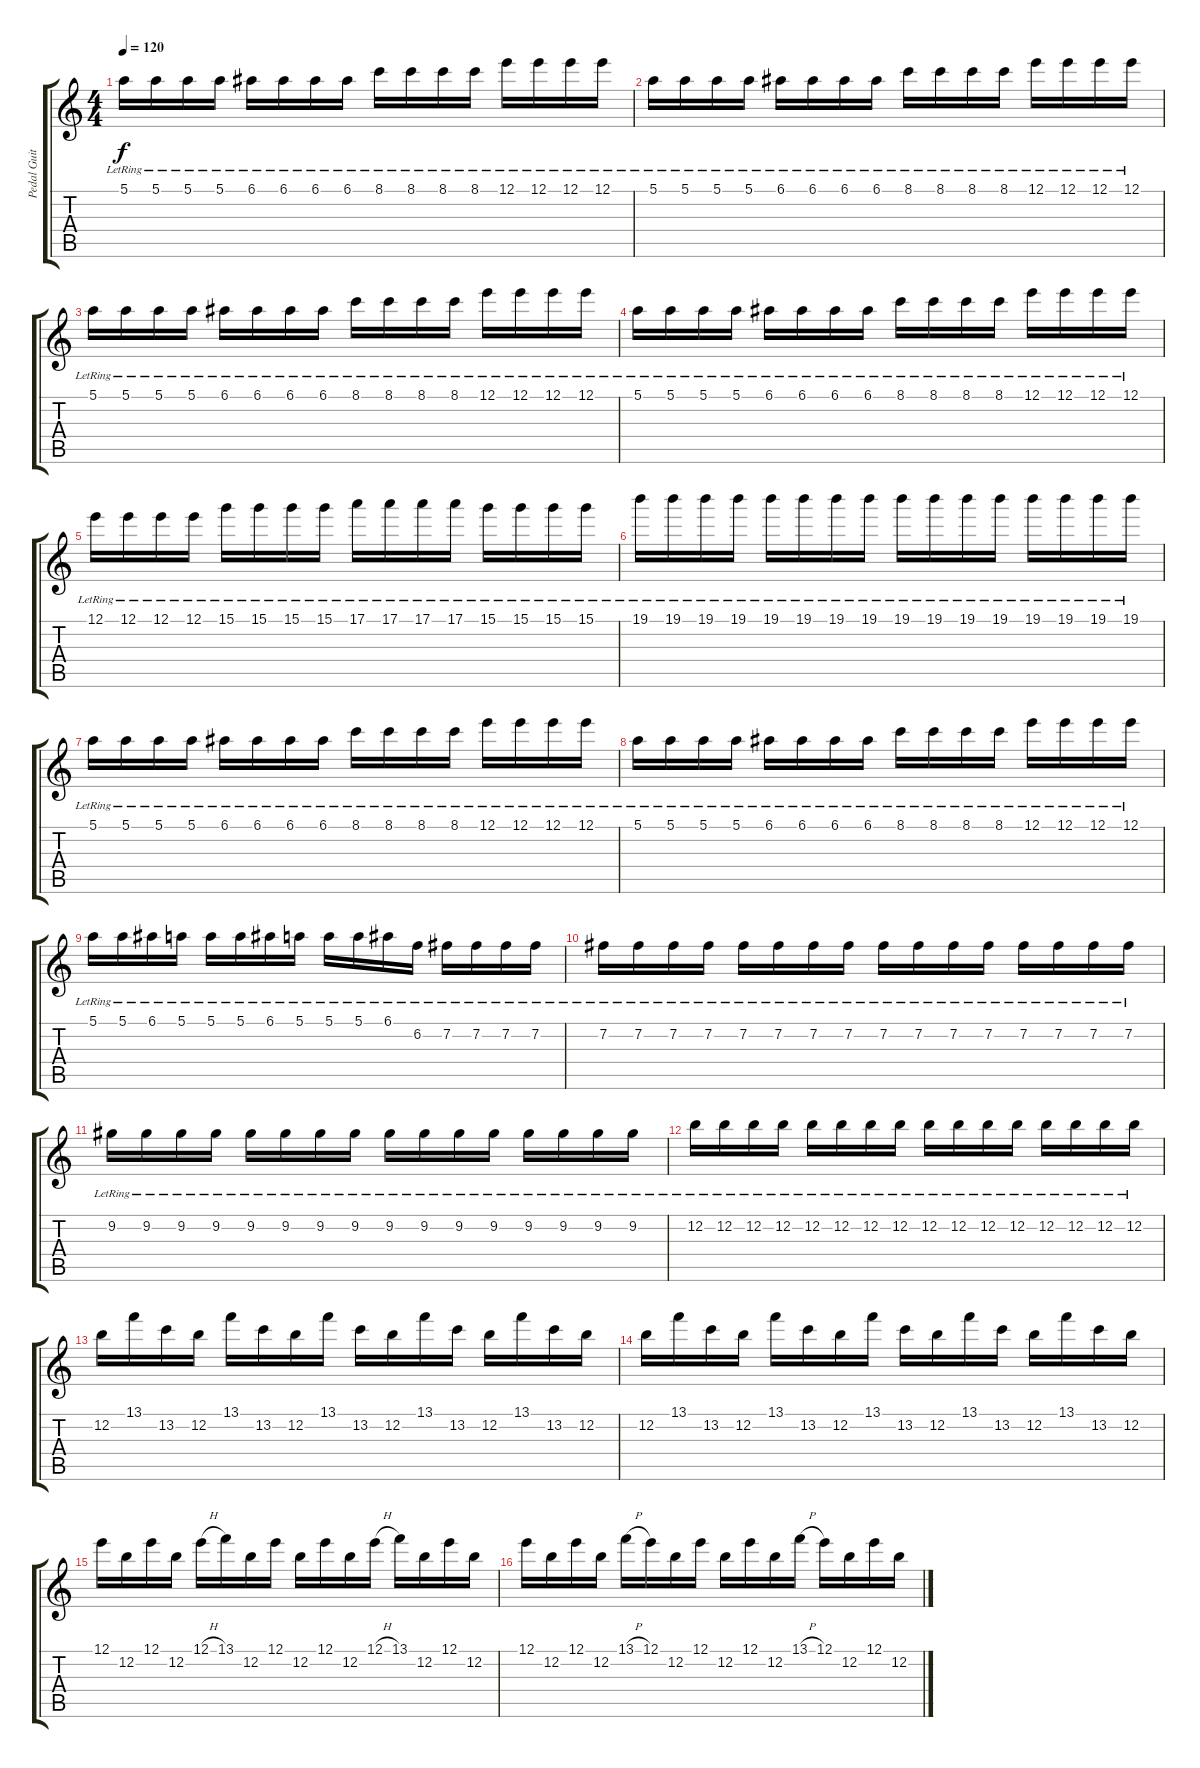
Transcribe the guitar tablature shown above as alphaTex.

\track ("Pedal Guitar" "Pedal Guit") {instrument overdrivenguitar}
\staff {score tabs}
\tuning (E4 B3 G3 D3 A2 E2) {hide}
\ts (4 4)
\tempo 120
\clef g2
\ks c
5.1{lr}.16{dy f} 5.1{lr}.16 5.1{lr}.16 5.1{lr}.16 6.1{lr}.16 6.1{lr}.16 6.1{lr}.16 6.1{lr}.16 8.1{lr}.16 8.1{lr}.16 8.1{lr}.16 8.1{lr}.16 12.1{lr}.16 12.1{lr}.16 12.1{lr}.16 12.1{lr}.16 |
5.1{lr}.16 5.1{lr}.16 5.1{lr}.16 5.1{lr}.16 6.1{lr}.16 6.1{lr}.16 6.1{lr}.16 6.1{lr}.16 8.1{lr}.16 8.1{lr}.16 8.1{lr}.16 8.1{lr}.16 12.1{lr}.16 12.1{lr}.16 12.1{lr}.16 12.1{lr}.16 |
5.1{lr}.16 5.1{lr}.16 5.1{lr}.16 5.1{lr}.16 6.1{lr}.16 6.1{lr}.16 6.1{lr}.16 6.1{lr}.16 8.1{lr}.16 8.1{lr}.16 8.1{lr}.16 8.1{lr}.16 12.1{lr}.16 12.1{lr}.16 12.1{lr}.16 12.1{lr}.16 |
5.1{lr}.16 5.1{lr}.16 5.1{lr}.16 5.1{lr}.16 6.1{lr}.16 6.1{lr}.16 6.1{lr}.16 6.1{lr}.16 8.1{lr}.16 8.1{lr}.16 8.1{lr}.16 8.1{lr}.16 12.1{lr}.16 12.1{lr}.16 12.1{lr}.16 12.1{lr}.16 |
12.1{lr}.16 12.1{lr}.16 12.1{lr}.16 12.1{lr}.16 15.1{lr}.16 15.1{lr}.16 15.1{lr}.16 15.1{lr}.16 17.1{lr}.16 17.1{lr}.16 17.1{lr}.16 17.1{lr}.16 15.1{lr}.16 15.1{lr}.16 15.1{lr}.16 15.1{lr}.16 |
19.1{lr}.16 19.1{lr}.16 19.1{lr}.16 19.1{lr}.16 19.1{lr}.16 19.1{lr}.16 19.1{lr}.16 19.1{lr}.16 19.1{lr}.16 19.1{lr}.16 19.1{lr}.16 19.1{lr}.16 19.1{lr}.16 19.1{lr}.16 19.1{lr}.16 19.1{lr}.16 |
5.1{lr}.16 5.1{lr}.16 5.1{lr}.16 5.1{lr}.16 6.1{lr}.16 6.1{lr}.16 6.1{lr}.16 6.1{lr}.16 8.1{lr}.16 8.1{lr}.16 8.1{lr}.16 8.1{lr}.16 12.1{lr}.16 12.1{lr}.16 12.1{lr}.16 12.1{lr}.16 |
5.1{lr}.16 5.1{lr}.16 5.1{lr}.16 5.1{lr}.16 6.1{lr}.16 6.1{lr}.16 6.1{lr}.16 6.1{lr}.16 8.1{lr}.16 8.1{lr}.16 8.1{lr}.16 8.1{lr}.16 12.1{lr}.16 12.1{lr}.16 12.1{lr}.16 12.1{lr}.16 |
5.1{lr}.16 5.1{lr}.16 6.1{lr}.16 5.1{lr}.16 5.1{lr}.16 5.1{lr}.16 6.1{lr}.16 5.1{lr}.16 5.1{lr}.16 5.1{lr}.16 6.1{lr}.16 6.2{lr}.16 7.2{lr}.16 7.2{lr}.16 7.2{lr}.16 7.2{lr}.16 |
7.2{lr}.16 7.2{lr}.16 7.2{lr}.16 7.2{lr}.16 7.2{lr}.16 7.2{lr}.16 7.2{lr}.16 7.2{lr}.16 7.2{lr}.16 7.2{lr}.16 7.2{lr}.16 7.2{lr}.16 7.2{lr}.16 7.2{lr}.16 7.2{lr}.16 7.2{lr}.16 |
9.2{lr}.16 9.2{lr}.16 9.2{lr}.16 9.2{lr}.16 9.2{lr}.16 9.2{lr}.16 9.2{lr}.16 9.2{lr}.16 9.2{lr}.16 9.2{lr}.16 9.2{lr}.16 9.2{lr}.16 9.2{lr}.16 9.2{lr}.16 9.2{lr}.16 9.2{lr}.16 |
12.2{lr}.16 12.2{lr}.16 12.2{lr}.16 12.2{lr}.16 12.2{lr}.16 12.2{lr}.16 12.2{lr}.16 12.2{lr}.16 12.2{lr}.16 12.2{lr}.16 12.2{lr}.16 12.2{lr}.16 12.2{lr}.16 12.2{lr}.16 12.2{lr}.16 12.2{lr}.16 |
12.2.16 13.1.16 13.2.16 12.2.16 13.1.16 13.2.16 12.2.16 13.1.16 13.2.16 12.2.16 13.1.16 13.2.16 12.2.16 13.1.16 13.2.16 12.2.16 |
12.2.16 13.1.16 13.2.16 12.2.16 13.1.16 13.2.16 12.2.16 13.1.16 13.2.16 12.2.16 13.1.16 13.2.16 12.2.16 13.1.16 13.2.16 12.2.16 |
12.1.16 12.2.16 12.1.16 12.2.16 12.1{h}.16 13.1.16 12.2.16 12.1.16 12.2.16 12.1.16 12.2.16 12.1{h}.16 13.1.16 12.2.16 12.1.16 12.2.16 |
12.1.16 12.2.16 12.1.16 12.2.16 13.1{h}.16 12.1.16 12.2.16 12.1.16 12.2.16 12.1.16 12.2.16 13.1{h}.16 12.1.16 12.2.16 12.1.16 12.2.16
